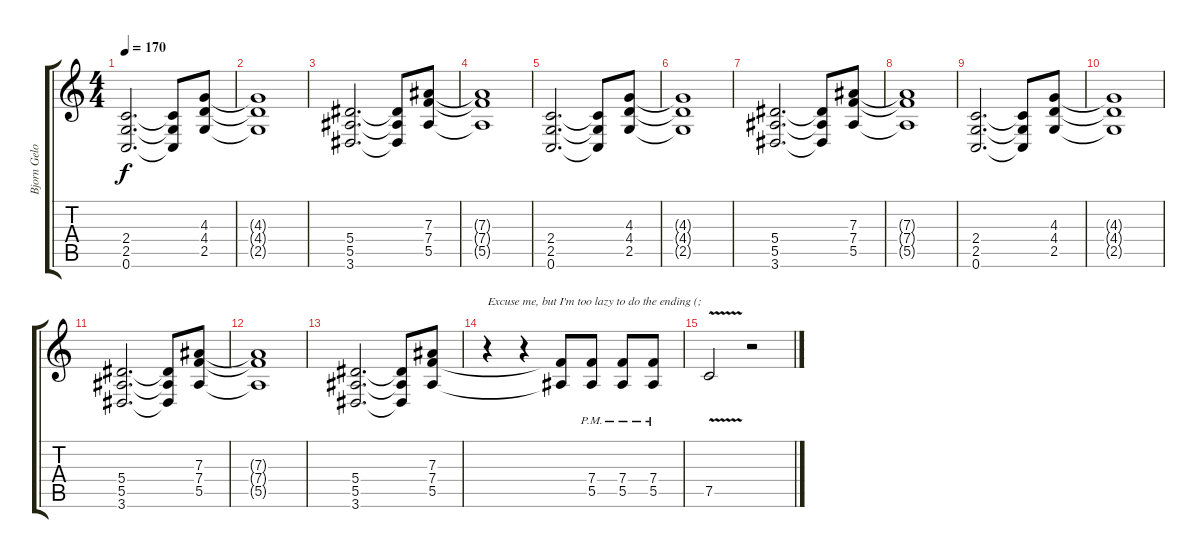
\track ("Bjorn Gelotte" "Bjorn Gelo") {instrument distortionguitar}
\staff {score tabs}
\tuning (C4 G3 Eb3 Bb2 F2 C2) {hide}
\ts (4 4)
\tempo 170
\clef g2
\ks c
(2.4 2.5 0.6).2{d dy f} (2.4{t} 2.5{t} 0.6{t}).8 (4.3 4.4 2.5).8 |
(4.3{t} 4.4{t} 2.5{t}).1 |
(5.4 5.5 3.6).2{d} (5.4{t} 5.5{t} 3.6{t}).8 (7.3 7.4 5.5).8 |
(7.3{t} 7.4{t} 5.5{t}).1 |
(2.4 2.5 0.6).2{d} (2.4{t} 2.5{t} 0.6{t}).8 (4.3 4.4 2.5).8 |
(4.3{t} 4.4{t} 2.5{t}).1 |
(5.4 5.5 3.6).2{d} (5.4{t} 5.5{t} 3.6{t}).8 (7.3 7.4 5.5).8 |
(7.3{t} 7.4{t} 5.5{t}).1 |
(2.4 2.5 0.6).2{d} (2.4{t} 2.5{t} 0.6{t}).8 (4.3 4.4 2.5).8 |
(4.3{t} 4.4{t} 2.5{t}).1 |
(5.4 5.5 3.6).2{d} (5.4{t} 5.5{t} 3.6{t}).8 (7.3 7.4 5.5).8 |
(7.3{t} 7.4{t} 5.5{t}).1 |
(5.4 5.5 3.6).2{d} (5.4{t} 5.5{t} 3.6{t}).8 (7.3 7.4 5.5).8 |
r.4{txt "Excuse me, but I'm too lazy to do the ending (;"} r.4 (7.4{t} 5.5{t}).8 (7.4{pm} 5.5{pm}).8 (7.4{pm} 5.5{pm}).8 (7.4{pm} 5.5{pm}).8 |
7.5{v}.2 r.2
